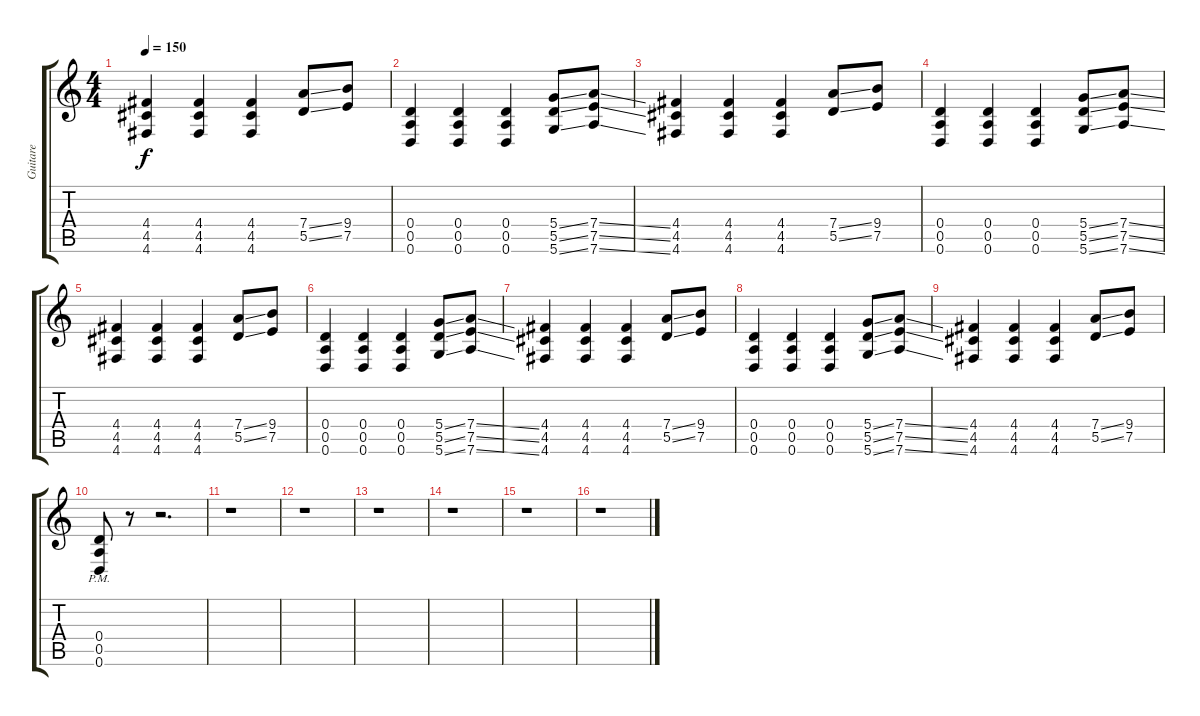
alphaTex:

\track ("Guitare" "Guitare") {instrument distortionguitar}
\staff {score tabs}
\tuning (E4 B3 G3 D3 A2 D2) {hide}
\ts (4 4)
\tempo 150
\clef g2
\ks c
(4.4 4.5 4.6).4{dy f} (4.4 4.5 4.6).4 (4.4 4.5 4.6).4 (7.4{ss} 5.5{ss}).8 (9.4 7.5).8 |
(0.4 0.5 0.6).4 (0.4 0.5 0.6).4 (0.4 0.5 0.6).4 (5.4{ss} 5.5{ss} 5.6{ss}).8 (7.4{ss} 7.5{ss} 7.6{ss}).8 |
(4.4 4.5 4.6).4 (4.4 4.5 4.6).4 (4.4 4.5 4.6).4 (7.4{ss} 5.5{ss}).8 (9.4 7.5).8 |
(0.4 0.5 0.6).4 (0.4 0.5 0.6).4 (0.4 0.5 0.6).4 (5.4{ss} 5.5{ss} 5.6{ss}).8 (7.4{ss} 7.5{ss} 7.6{ss}).8 |
(4.4 4.5 4.6).4 (4.4 4.5 4.6).4 (4.4 4.5 4.6).4 (7.4{ss} 5.5{ss}).8 (9.4 7.5).8 |
(0.4 0.5 0.6).4 (0.4 0.5 0.6).4 (0.4 0.5 0.6).4 (5.4{ss} 5.5{ss} 5.6{ss}).8 (7.4{ss} 7.5{ss} 7.6{ss}).8 |
(4.4 4.5 4.6).4 (4.4 4.5 4.6).4 (4.4 4.5 4.6).4 (7.4{ss} 5.5{ss}).8 (9.4 7.5).8 |
(0.4 0.5 0.6).4 (0.4 0.5 0.6).4 (0.4 0.5 0.6).4 (5.4{ss} 5.5{ss} 5.6{ss}).8 (7.4{ss} 7.5{ss} 7.6{ss}).8 |
(4.4 4.5 4.6).4 (4.4 4.5 4.6).4 (4.4 4.5 4.6).4 (7.4{ss} 5.5{ss}).8 (9.4 7.5).8 |
\section ("" "")
(0.4{pm} 0.5{pm} 0.6{pm}).8 r.8 r.2{d} |
r.1 |
r.1 |
r.1 |
r.1 |
r.1 |
r.1
